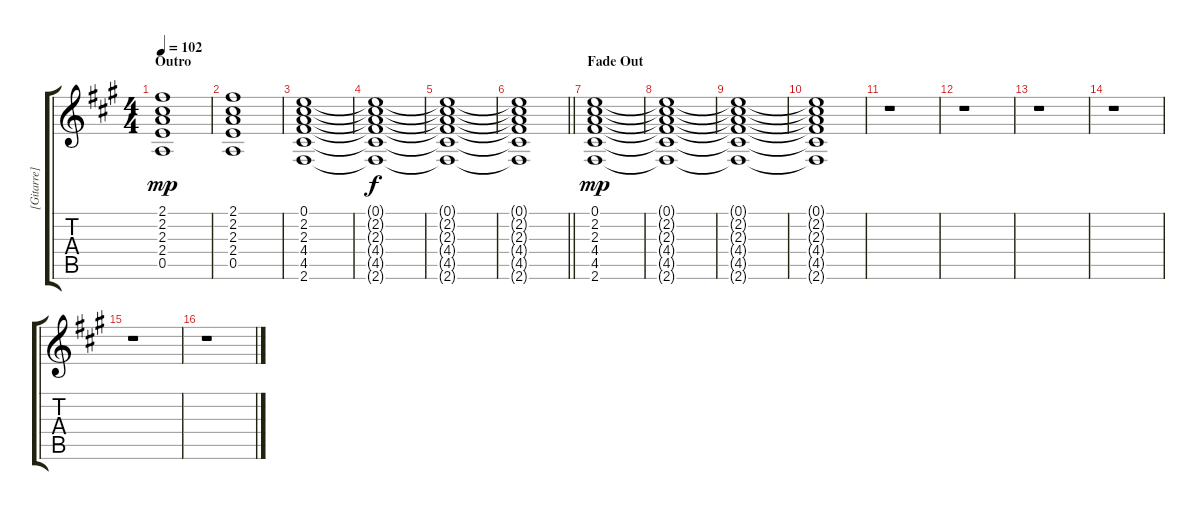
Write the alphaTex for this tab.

\track ("[Gitarre]" "[Gitarre]") {instrument overdrivenguitar}
\staff {score tabs}
\tuning (E4 B3 G3 D3 A2 E2) {hide}
\ts (4 4)
\section ("" "Outro")
\tempo 102
\clef g2
\ks f#minor
(2.1 2.2 2.3 2.4 0.5).1{dy mp} |
(2.1 2.2 2.3 2.4 0.5).1 |
(0.1 2.2 2.3 4.4 4.5 2.6).1 |
(0.1{t} 2.2{t} 2.3{t} 4.4{t} 4.5{t} 2.6{t}).1{dy f} |
(0.1{t} 2.2{t} 2.3{t} 4.4{t} 4.5{t} 2.6{t}).1 |
\barLineRight lightlight
(0.1{t} 2.2{t} 2.3{t} 4.4{t} 4.5{t} 2.6{t}).1 |
\section ("" "Fade Out")
(0.1 2.2 2.3 4.4 4.5 2.6).1{dy mp} |
(0.1{t} 2.2{t} 2.3{t} 4.4{t} 4.5{t} 2.6{t}).1 |
(0.1{t} 2.2{t} 2.3{t} 4.4{t} 4.5{t} 2.6{t}).1 |
(0.1{t} 2.2{t} 2.3{t} 4.4{t} 4.5{t} 2.6{t}).1 |
r.1 |
r.1 |
r.1 |
r.1 |
r.1 |
r.1
